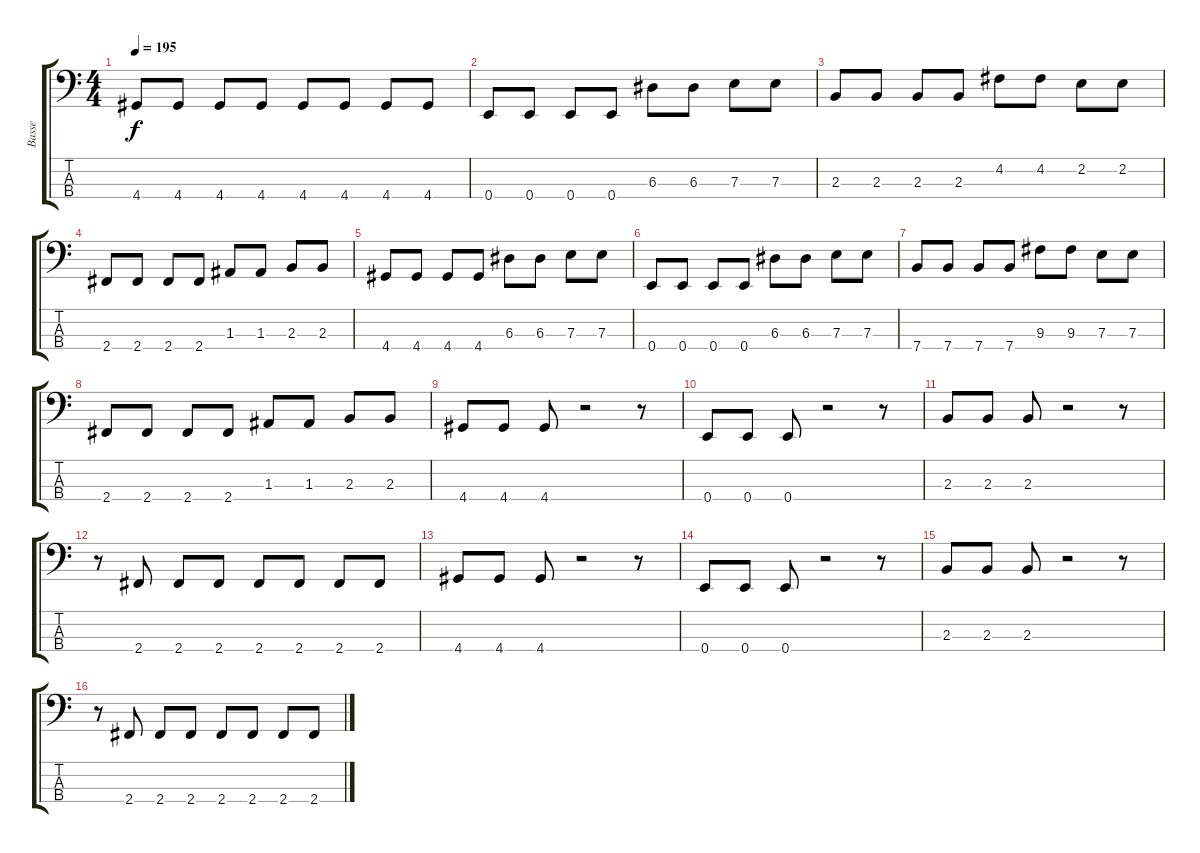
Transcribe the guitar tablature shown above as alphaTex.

\track ("Basse" "Basse") {instrument electricbasspick}
\staff {score tabs}
\tuning (G2 D2 A1 E1) {hide}
\ts (4 4)
\tempo 195
\clef f4
\ks c
4.4.8{dy f} 4.4.8 4.4.8 4.4.8 4.4.8 4.4.8 4.4.8 4.4.8 |
0.4.8 0.4.8 0.4.8 0.4.8 6.3.8 6.3.8 7.3.8 7.3.8 |
2.3.8 2.3.8 2.3.8 2.3.8 4.2.8 4.2.8 2.2.8 2.2.8 |
2.4.8 2.4.8 2.4.8 2.4.8 1.3.8 1.3.8 2.3.8 2.3.8 |
4.4.8 4.4.8 4.4.8 4.4.8 6.3.8 6.3.8 7.3.8 7.3.8 |
0.4.8 0.4.8 0.4.8 0.4.8 6.3.8 6.3.8 7.3.8 7.3.8 |
7.4.8 7.4.8 7.4.8 7.4.8 9.3.8 9.3.8 7.3.8 7.3.8 |
2.4.8 2.4.8 2.4.8 2.4.8 1.3.8 1.3.8 2.3.8 2.3.8 |
4.4.8 4.4.8 4.4.8 r.2 r.8 |
0.4.8 0.4.8 0.4.8 r.2 r.8 |
2.3.8 2.3.8 2.3.8 r.2 r.8 |
r.8 2.4.8 2.4.8 2.4.8 2.4.8 2.4.8 2.4.8 2.4.8 |
4.4.8 4.4.8 4.4.8 r.2 r.8 |
0.4.8 0.4.8 0.4.8 r.2 r.8 |
2.3.8 2.3.8 2.3.8 r.2 r.8 |
r.8 2.4.8 2.4.8 2.4.8 2.4.8 2.4.8 2.4.8 2.4.8
